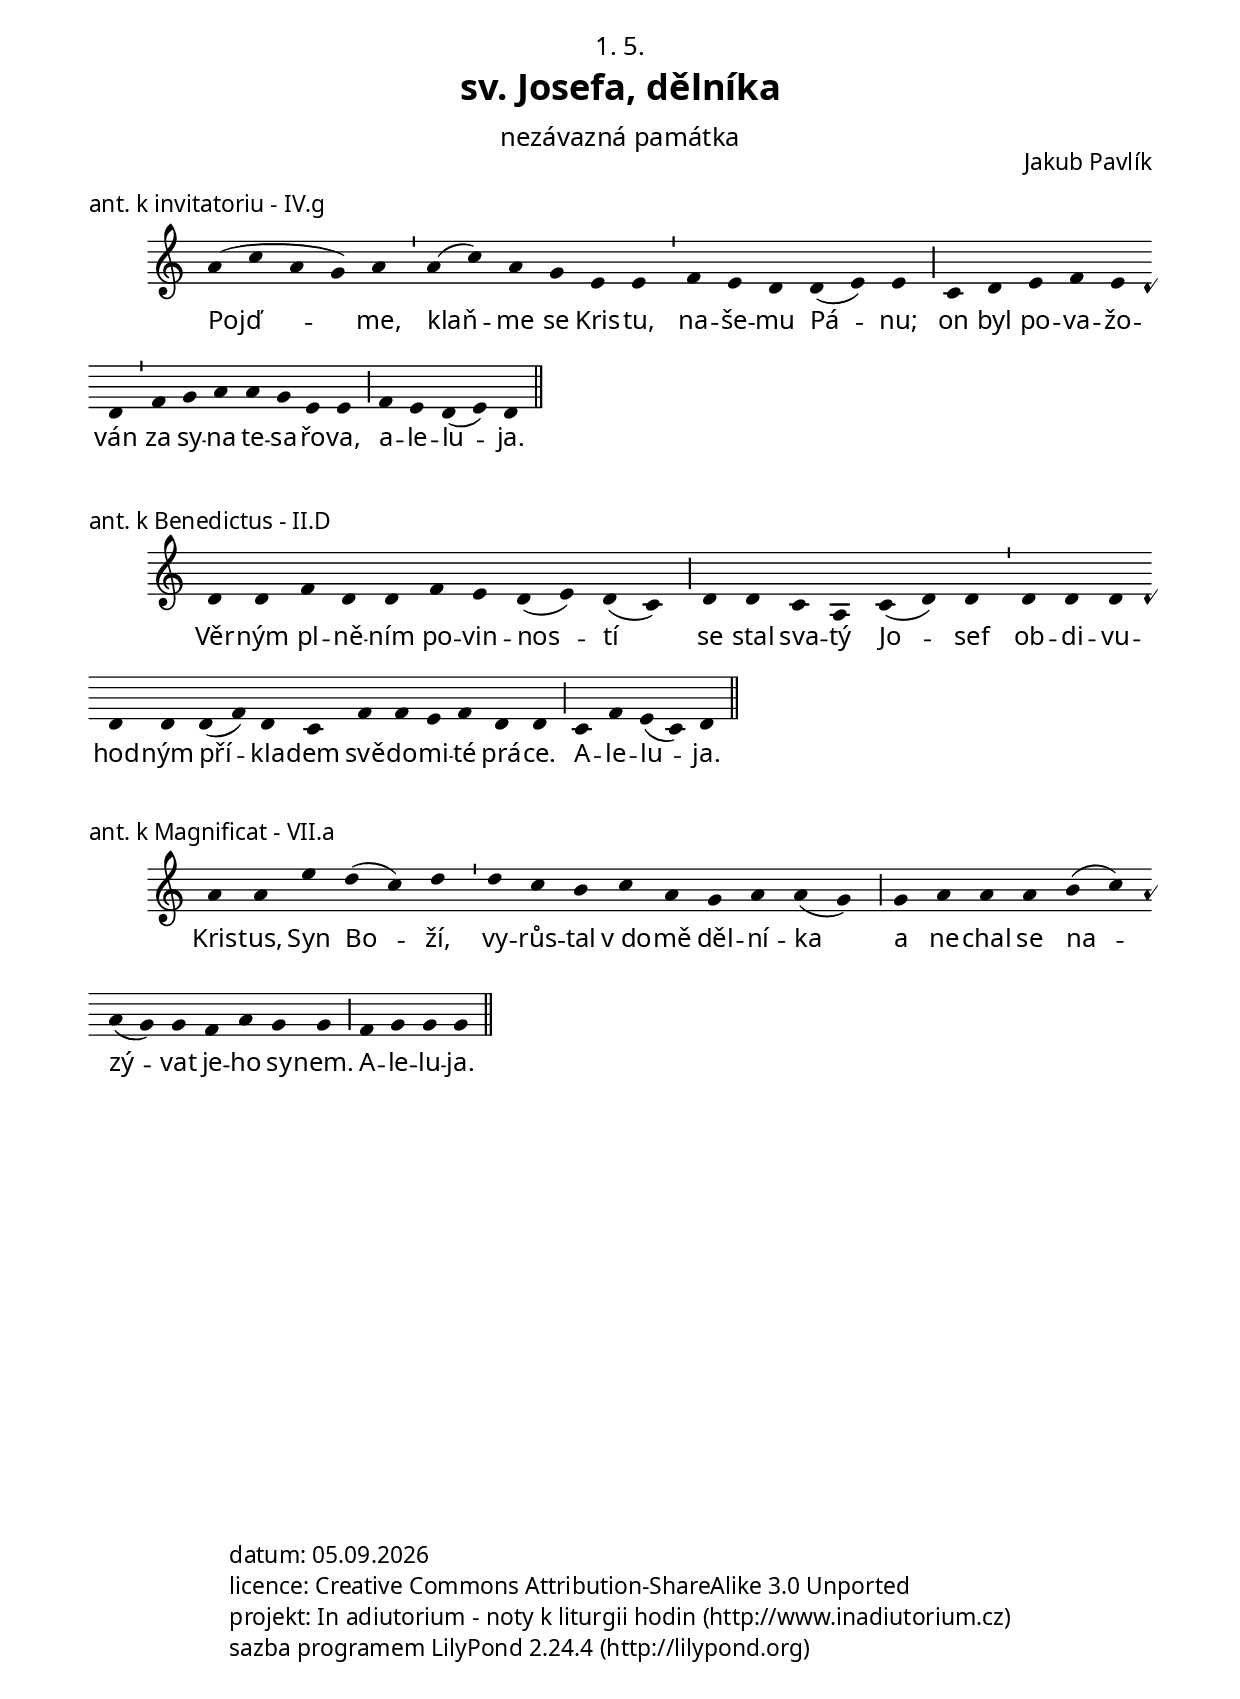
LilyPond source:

\version "2.19.16"

\include "../spolecne.ly"

\header {
  title = \markup\titleSvatek
            "sv. Josefa, dělníka"
            "nezávazná památka"
            "1. 5."
  composer = "Jakub Pavlík"
}

\score {
  \relative c'' {
    \choralniRezim
    a4( c a g) a \barMin
    a( c) a g e e \barMin
    f e d d( e) e \barMaior
    c d e f e d \barMin
    f g a a g e e \barMaior
    f e d( e) d \barFinalis
  }
  \addlyrics {
    Pojď -- me,
    klaň -- me se Kris -- tu,
    na -- še -- mu Pá -- nu;
    on byl po -- va -- žo -- ván
    za sy -- na te -- sa -- řo -- va,
    a -- le -- lu -- ja.
  }
  \header {
    quid = "ant. k invitatoriu"
    modus = "IV"
    differentia = "g"
    psalmus = ""
    id = "invit"
    piece = \markup {\sestavTitulekBezZalmu}
  }
}

\score {
  \relative c' {
    \choralniRezim
    d4 d f d d f e d( e) d( c) \barMaior
    d d c a c( d) d \barMin
    d d d d d d( f) d c f f e f d d \barMaior
    c f e( c) d \barFinalis
  }
  \addlyrics {
    Věr -- ným pl -- ně -- ním po -- vin -- nos -- tí
    se stal sva -- tý Jo -- sef
    ob -- di -- vu -- hod -- ným pří -- kla -- dem
    svě -- do -- mi -- té prá -- ce.
    A -- le -- lu -- ja.
  }
  \header {
    quid = "ant. k Benedictus"
    modus = "II"
    differentia = "D"
    psalmus = ""
    id = "aben"
    piece = \markup {\sestavTitulekBezZalmu}
  }
}

\score {
  \relative c'' {
    \choralniRezim
    a4 a e' d( c) d \barMin
    d c b c a g a a( g) \barMaior
    g a a a b( c) a( g) g
    f a g g \barMaior
    f g g g \barFinalis
  }
  \addlyrics {
    Kris -- tus, Syn Bo -- ží,
    vy -- růs -- tal v_do -- mě děl -- ní -- ka
    a ne -- chal se na -- zý -- vat
    je -- ho sy -- nem.
    A -- le -- lu -- ja.
  }
  \header {
    quid = "ant. k Magnificat"
    modus = "VII"
    differentia = "a"
    psalmus = ""
    id = "amag"
    piece = \markup {\sestavTitulekBezZalmu}
  }
}